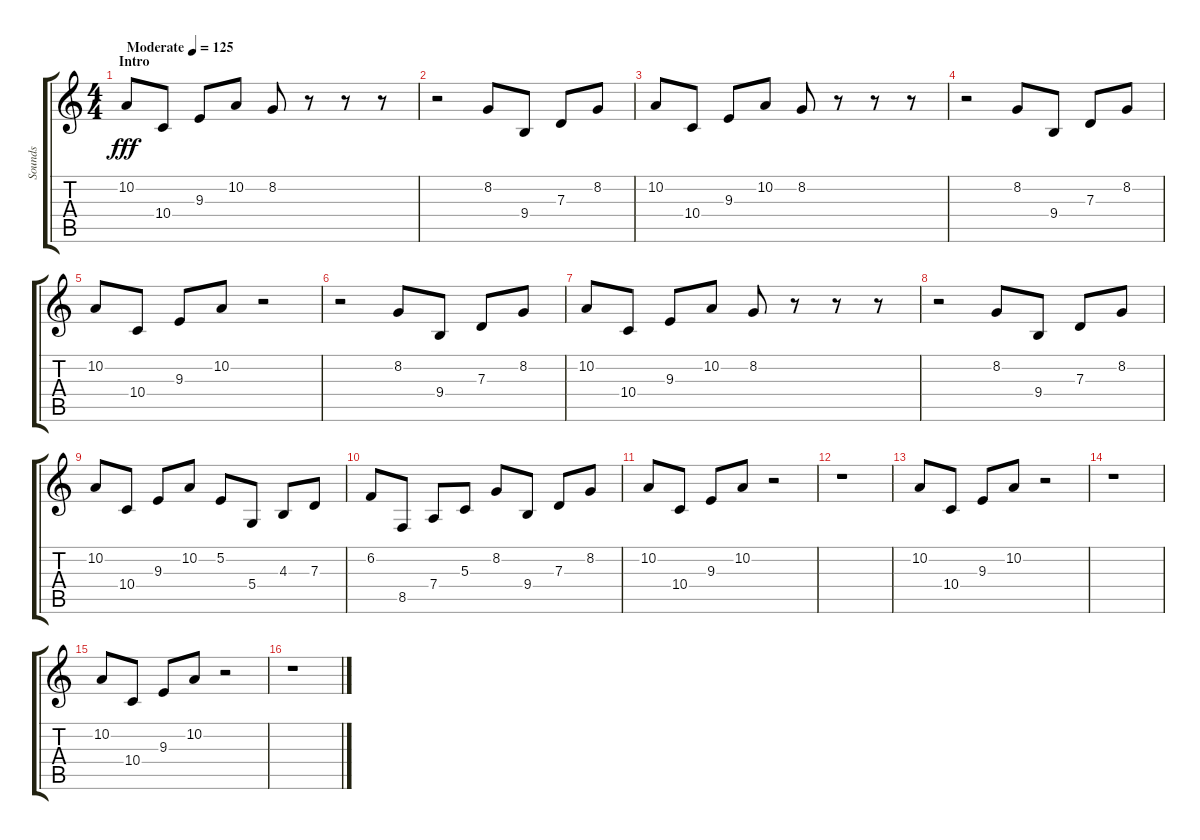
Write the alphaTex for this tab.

\track ("Sounds " "Sounds ") {mute instrument pad1newage}
\staff {score tabs}
\tuning (E4 B3 G3 D3 A2 E2) {hide}
\ts (4 4)
\section ("" "Intro")
\tempo (125 "Moderate")
\clef g2
\ks c
10.2.8{dy fff instrument pad1newage} 10.4.8 9.3.8 10.2.8 8.2.8 r.8 r.8 r.8 |
r.2 8.2.8 9.4.8 7.3.8 8.2.8 |
10.2.8 10.4.8 9.3.8 10.2.8 8.2.8 r.8 r.8 r.8 |
r.2 8.2.8 9.4.8 7.3.8 8.2.8 |
10.2.8 10.4.8 9.3.8 10.2.8 r.2 |
r.2 8.2.8 9.4.8 7.3.8 8.2.8 |
10.2.8 10.4.8 9.3.8 10.2.8 8.2.8 r.8 r.8 r.8 |
r.2 8.2.8 9.4.8 7.3.8 8.2.8 |
10.2.8 10.4.8 9.3.8 10.2.8 5.2.8 5.4.8 4.3.8 7.3.8 |
6.2.8 8.5.8 7.4.8 5.3.8 8.2.8 9.4.8 7.3.8 8.2.8 |
10.2.8 10.4.8 9.3.8 10.2.8 r.2 |
r.1 |
10.2.8 10.4.8 9.3.8 10.2.8 r.2 |
r.1 |
10.2.8 10.4.8 9.3.8 10.2.8 r.2 |
r.1
